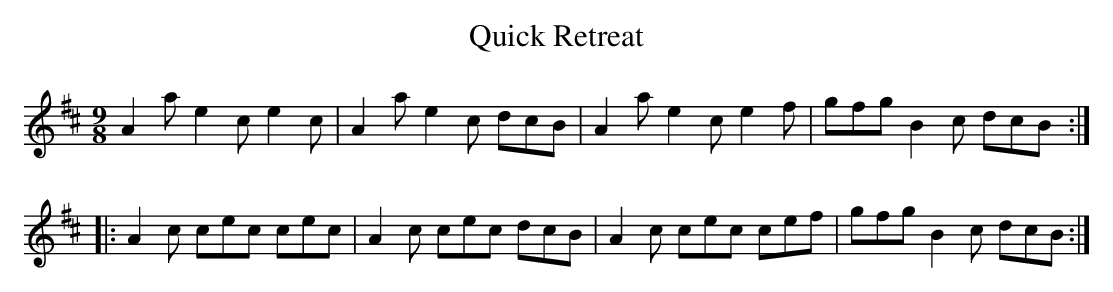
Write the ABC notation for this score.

X:1
T:Quick Retreat
M:9/8
L:1/8
Q:1/8=300
K:D
A2a e2c e2c|A2a e2c dcB|A2a e2c e2f|gfg B2c dcB::
A2c cec cec|A2c cec dcB|A2c cec cef|gfg B2c dcB:|
